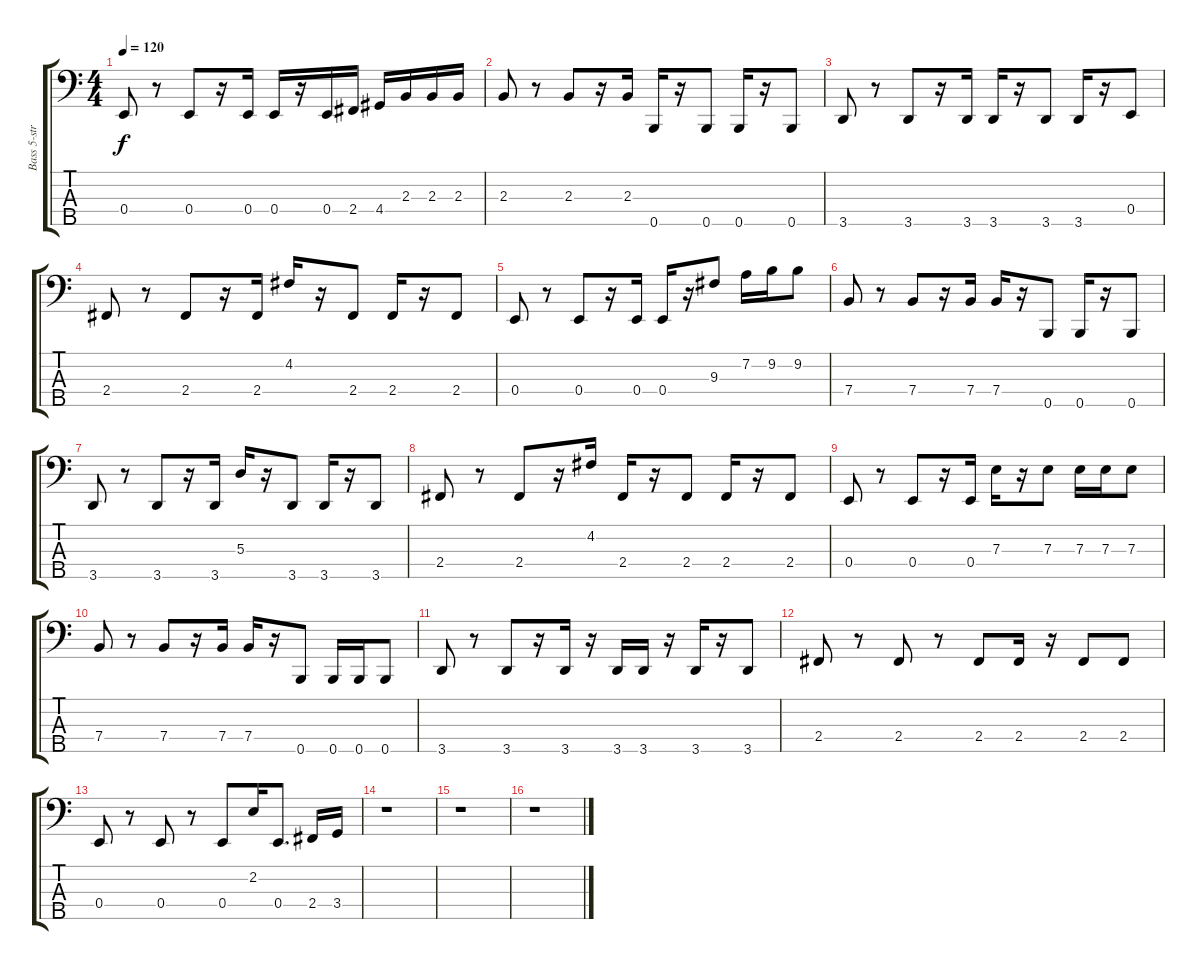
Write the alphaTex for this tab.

\track ("Bass 5-str" "Bass 5-str") {instrument electricbassfinger}
\staff {score tabs}
\tuning (G2 D2 A1 E1 B0) {hide}
\ts (4 4)
\tempo 120
\clef f4
\ks c
0.4.8{dy f} r.8 0.4.8 r.16 0.4.16 0.4.16 r.16 0.4.16 2.4.16 4.4.16 2.3.16 2.3.16 2.3.16 |
2.3.8 r.8 2.3.8 r.16 2.3.16 0.5.16 r.16 0.5.8 0.5.16 r.16 0.5.8 |
3.5.8 r.8 3.5.8 r.16 3.5.16 3.5.16 r.16 3.5.8 3.5.16 r.16 0.4.8 |
2.4.8 r.8 2.4.8 r.16 2.4.16 4.2.16 r.16 2.4.8 2.4.16 r.16 2.4.8 |
0.4.8 r.8 0.4.8 r.16 0.4.16 0.4.16 r.16 9.3.8 7.2.16 9.2.16 9.2.8 |
7.4.8 r.8 7.4.8 r.16 7.4.16 7.4.16 r.16 0.5.8 0.5.16 r.16 0.5.8 |
3.5.8 r.8 3.5.8 r.16 3.5.16 5.3.16 r.16 3.5.8 3.5.16 r.16 3.5.8 |
2.4.8 r.8 2.4.8 r.16 4.2.16 2.4.16 r.16 2.4.8 2.4.16 r.16 2.4.8 |
0.4.8 r.8 0.4.8 r.16 0.4.16 7.3.16 r.16 7.3.8 7.3.16 7.3.16 7.3.8 |
7.4.8 r.8 7.4.8 r.16 7.4.16 7.4.16 r.16 0.5.8 0.5.16 0.5.16 0.5.8 |
3.5.8 r.8 3.5.8 r.16 3.5.16 r.16 3.5.16 3.5.16 r.16 3.5.16 r.16 3.5.8 |
2.4.8 r.8 2.4.8 r.8 2.4.8 2.4.16 r.16 2.4.8 2.4.8 |
0.4.8 r.8 0.4.8 r.8 0.4.8 2.2.16 0.4.8{d} 2.4.16 3.4.16 |
r.1 |
r.1 |
r.1
